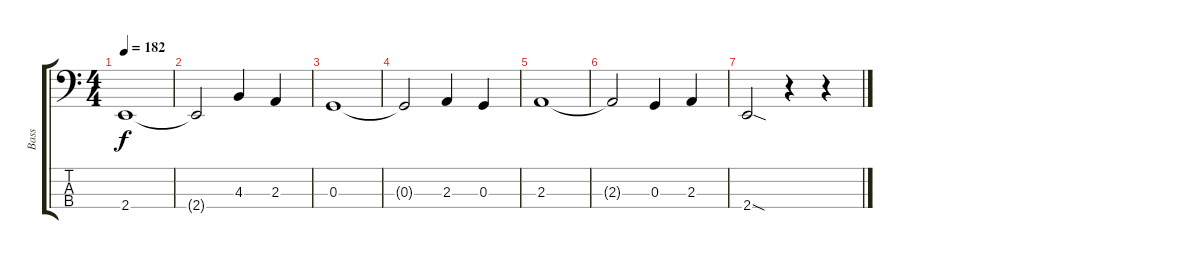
\track ("Bass" "Bass") {instrument electricbasspick}
\staff {score tabs}
\tuning (F2 C2 G1 D1) {hide}
\ts (4 4)
\tempo 182
\clef f4
\ks c
2.4.1{dy f} |
2.4{t}.2 4.3.4 2.3.4 |
0.3.1 |
0.3{t}.2 2.3.4 0.3.4 |
2.3.1 |
2.3{t}.2 0.3.4 2.3.4 |
2.4{sod}.2 r.4 r.4
